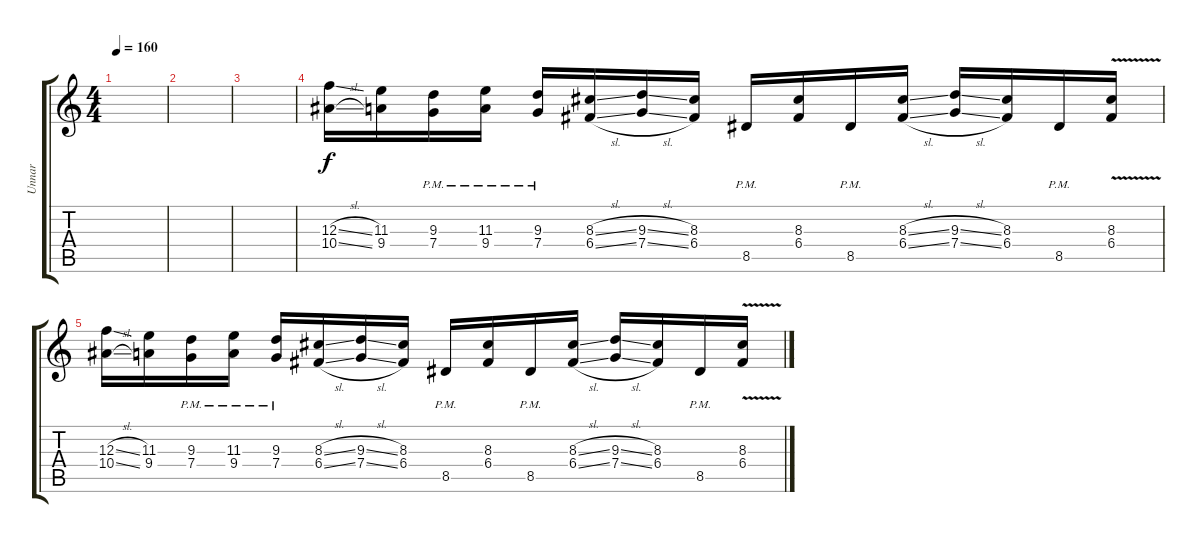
\track ("Unnar" "Unnar") {instrument distortionguitar}
\staff {score tabs}
\tuning (D4 A3 F3 C3 G2 D2) {hide}
\ts (4 4)
\tempo 160
\clef g2
\ks c
|
|
|
(12.3{sl} 10.4{sl}).16 (11.3 9.4).16 (9.3{pm} 7.4{pm}).16 (11.3{pm} 9.4{pm}).16 (9.3{pm} 7.4{pm}).16 (8.3{sl} 6.4{sl}).16 (9.3{sl} 7.4{sl}).16 (8.3 6.4).16 8.5{pm}.16 (8.3 6.4).16 8.5{pm}.16 (8.3{sl} 6.4{sl}).16 (9.3{sl} 7.4{sl}).16 (8.3 6.4).16 8.5{pm}.16 (8.3{v} 6.4{v}).16 |
(12.3{sl} 10.4{sl}).16 (11.3 9.4).16 (9.3{pm} 7.4{pm}).16 (11.3{pm} 9.4{pm}).16 (9.3{pm} 7.4{pm}).16 (8.3{sl} 6.4{sl}).16 (9.3{sl} 7.4{sl}).16 (8.3 6.4).16 8.5{pm}.16 (8.3 6.4).16 8.5{pm}.16 (8.3{sl} 6.4{sl}).16 (9.3{sl} 7.4{sl}).16 (8.3 6.4).16 8.5{pm}.16 (8.3{v} 6.4{v}).16
